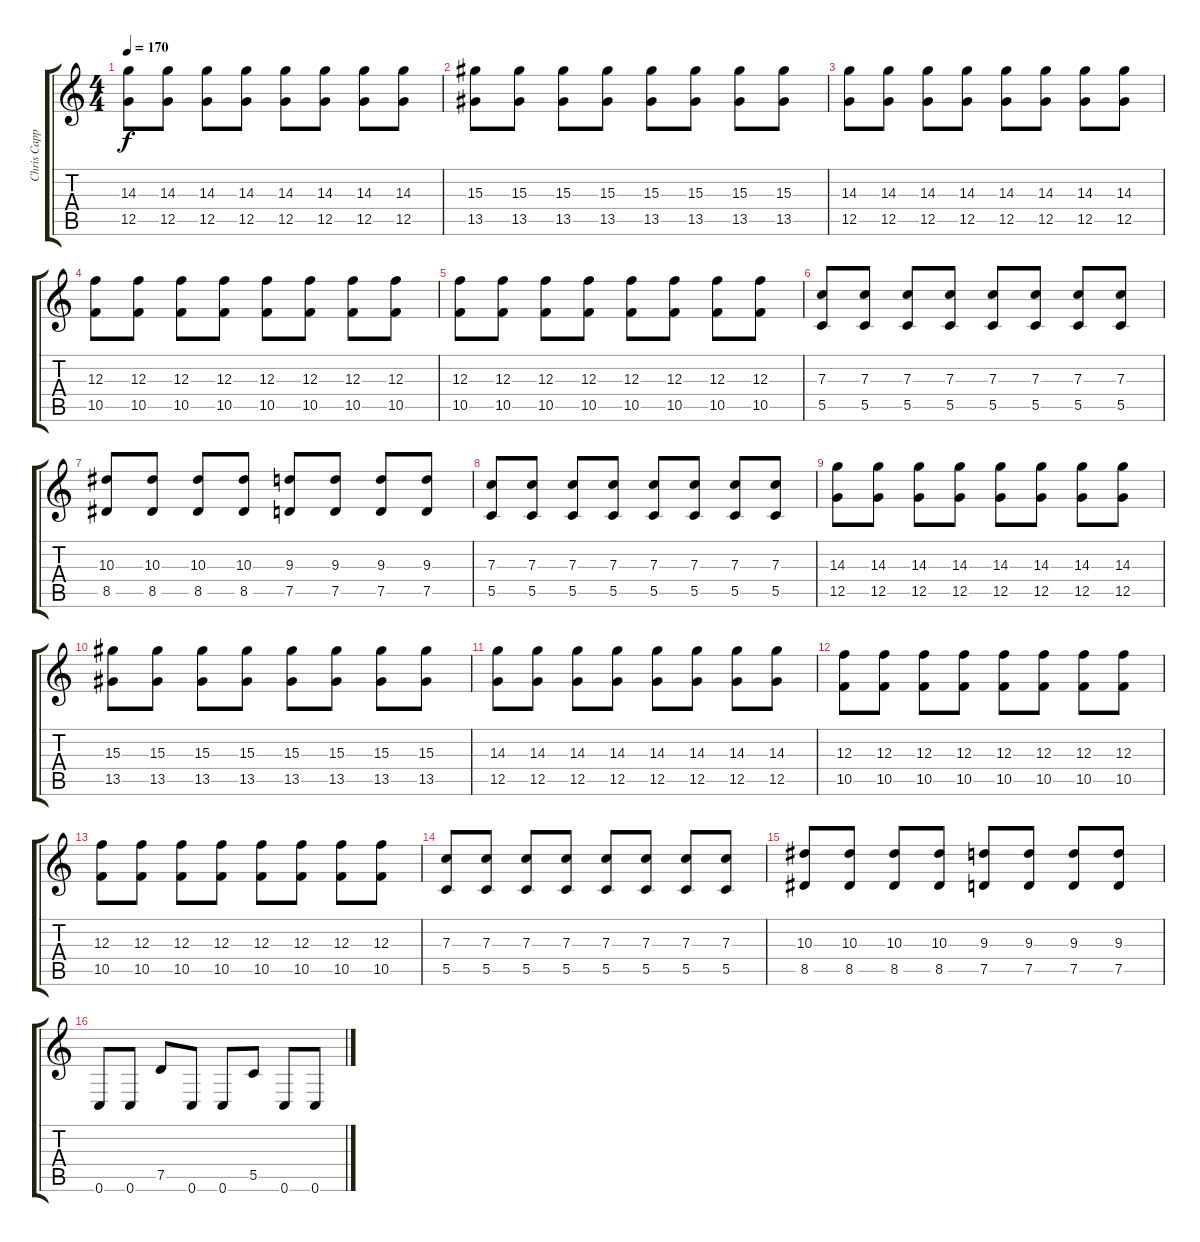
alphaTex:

\track ("Chris Cappelli" "Chris Capp") {instrument overdrivenguitar}
\staff {score tabs}
\tuning (D4 A3 F3 C3 G2 C2) {hide}
\ts (4 4)
\tempo 170
\clef g2
\ks c
(14.3 12.5).8{dy f} (14.3 12.5).8 (14.3 12.5).8 (14.3 12.5).8 (14.3 12.5).8 (14.3 12.5).8 (14.3 12.5).8 (14.3 12.5).8 |
(15.3 13.5).8 (15.3 13.5).8 (15.3 13.5).8 (15.3 13.5).8 (15.3 13.5).8 (15.3 13.5).8 (15.3 13.5).8 (15.3 13.5).8 |
(14.3 12.5).8 (14.3 12.5).8 (14.3 12.5).8 (14.3 12.5).8 (14.3 12.5).8 (14.3 12.5).8 (14.3 12.5).8 (14.3 12.5).8 |
(12.3 10.5).8 (12.3 10.5).8 (12.3 10.5).8 (12.3 10.5).8 (12.3 10.5).8 (12.3 10.5).8 (12.3 10.5).8 (12.3 10.5).8 |
(12.3 10.5).8 (12.3 10.5).8 (12.3 10.5).8 (12.3 10.5).8 (12.3 10.5).8 (12.3 10.5).8 (12.3 10.5).8 (12.3 10.5).8 |
(7.3 5.5).8 (7.3 5.5).8 (7.3 5.5).8 (7.3 5.5).8 (7.3 5.5).8 (7.3 5.5).8 (7.3 5.5).8 (7.3 5.5).8 |
(10.3 8.5).8 (10.3 8.5).8 (10.3 8.5).8 (10.3 8.5).8 (9.3 7.5).8 (9.3 7.5).8 (9.3 7.5).8 (9.3 7.5).8 |
(7.3 5.5).8 (7.3 5.5).8 (7.3 5.5).8 (7.3 5.5).8 (7.3 5.5).8 (7.3 5.5).8 (7.3 5.5).8 (7.3 5.5).8 |
(14.3 12.5).8 (14.3 12.5).8 (14.3 12.5).8 (14.3 12.5).8 (14.3 12.5).8 (14.3 12.5).8 (14.3 12.5).8 (14.3 12.5).8 |
(15.3 13.5).8 (15.3 13.5).8 (15.3 13.5).8 (15.3 13.5).8 (15.3 13.5).8 (15.3 13.5).8 (15.3 13.5).8 (15.3 13.5).8 |
(14.3 12.5).8 (14.3 12.5).8 (14.3 12.5).8 (14.3 12.5).8 (14.3 12.5).8 (14.3 12.5).8 (14.3 12.5).8 (14.3 12.5).8 |
(12.3 10.5).8 (12.3 10.5).8 (12.3 10.5).8 (12.3 10.5).8 (12.3 10.5).8 (12.3 10.5).8 (12.3 10.5).8 (12.3 10.5).8 |
(12.3 10.5).8 (12.3 10.5).8 (12.3 10.5).8 (12.3 10.5).8 (12.3 10.5).8 (12.3 10.5).8 (12.3 10.5).8 (12.3 10.5).8 |
(7.3 5.5).8 (7.3 5.5).8 (7.3 5.5).8 (7.3 5.5).8 (7.3 5.5).8 (7.3 5.5).8 (7.3 5.5).8 (7.3 5.5).8 |
(10.3 8.5).8 (10.3 8.5).8 (10.3 8.5).8 (10.3 8.5).8 (9.3 7.5).8 (9.3 7.5).8 (9.3 7.5).8 (9.3 7.5).8 |
0.6.8 0.6.8 7.5.8 0.6.8 0.6.8 5.5.8 0.6.8 0.6.8
